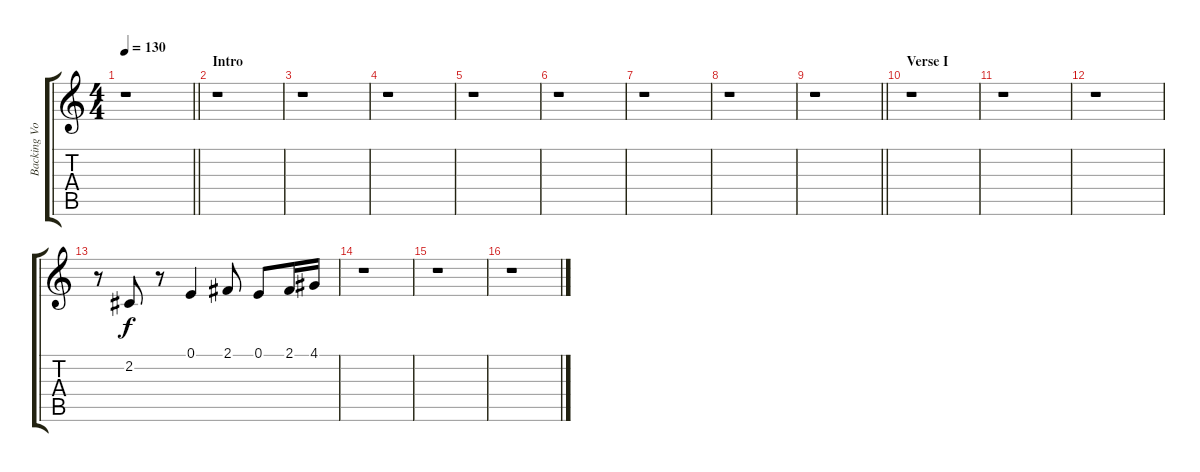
\track ("Backing Vocal" "Backing Vo") {instrument choiraahs}
\staff {score tabs}
\tuning (E4 B3 G3 D3 A2 E2) {hide}
\ts (4 4)
\tempo 130
\clef g2
\barLineRight lightlight
\ks c
r.1{dy f instrument choiraahs} |
\section ("" "Intro")
r.1 |
r.1 |
r.1 |
r.1 |
r.1 |
r.1 |
r.1 |
\barLineRight lightlight
r.1 |
\section ("" "Verse I")
r.1 |
r.1 |
r.1 |
r.8 2.2.8 r.8 0.1.4 2.1.8 0.1.8 2.1.16 4.1.16 |
r.1 |
r.1 |
r.1
